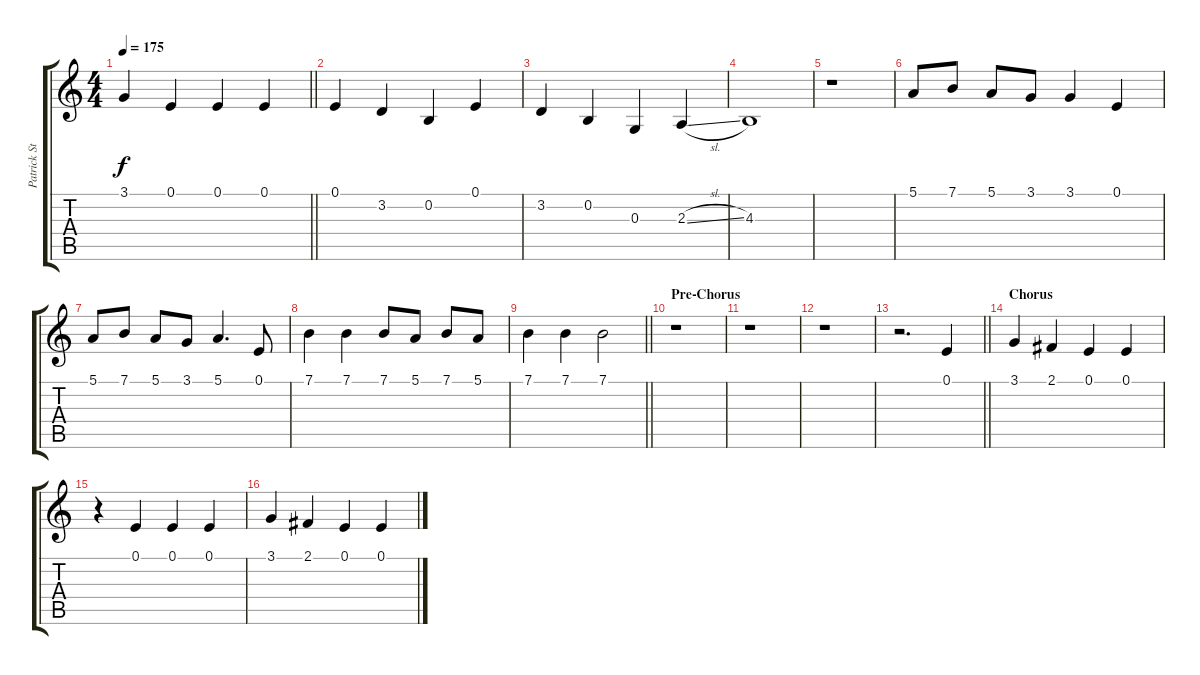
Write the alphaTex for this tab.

\track ("Patrick Stumph (Lead Vocals)" "Patrick St") {instrument oboe}
\staff {score tabs}
\tuning (E4 B3 G3 D3 A2 E2) {hide}
\ts (4 4)
\tempo 175
\clef g2
\barLineRight lightlight
\ks c
3.1.4{dy f} 0.1.4 0.1.4 0.1.4 |
0.1.4 3.2.4 0.2.4 0.1.4 |
3.2.4 0.2.4 0.3.4 2.3{sl}.4 |
4.3.1 |
r.1 |
5.1.8 7.1.8 5.1.8 3.1.8 3.1.4 0.1.4 |
5.1.8 7.1.8 5.1.8 3.1.8 5.1.4{d} 0.1.8 |
7.1.4 7.1.4 7.1.8 5.1.8 7.1.8 5.1.8 |
\barLineRight lightlight
7.1.4 7.1.4 7.1.2 |
\section ("" "Pre-Chorus")
r.1 |
r.1 |
r.1 |
\barLineRight lightlight
r.2{d} 0.1.4 |
\section ("" "Chorus")
3.1.4 2.1.4 0.1.4 0.1.4 |
r.4 0.1.4 0.1.4 0.1.4 |
3.1.4 2.1.4 0.1.4 0.1.4
